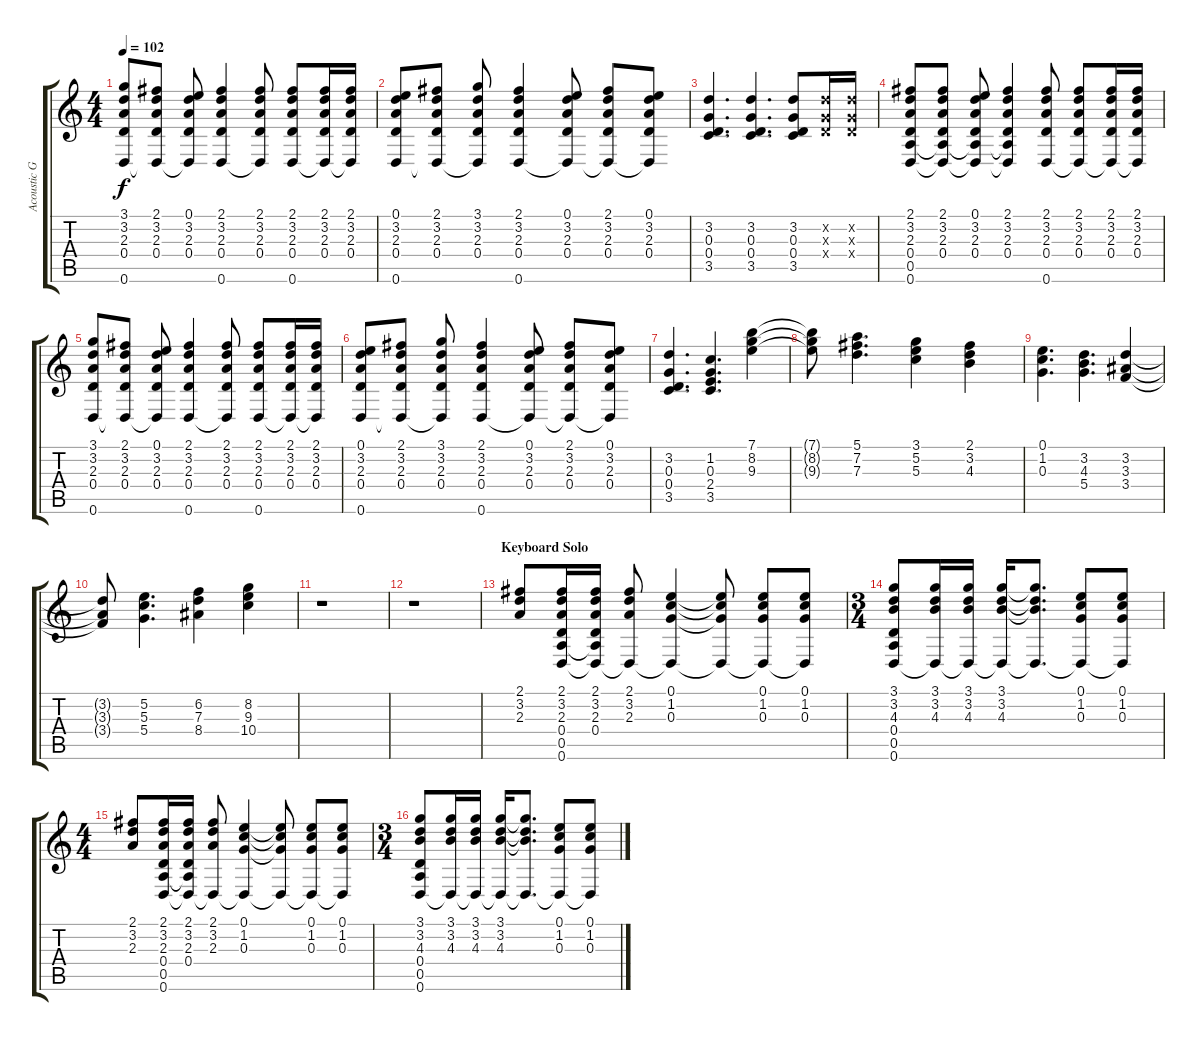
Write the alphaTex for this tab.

\track ("Acoustic Guitar (drop D)" "Acoustic G") {instrument acousticguitarsteel}
\staff {score tabs}
\tuning (E4 B3 G3 D3 A2 D2) {hide}
\ts (4 4)
\tempo 102
\clef g2
\ks c
(3.1 3.2 2.3 0.4 0.6).8{dy f} (2.1 3.2 2.3 0.4 0.6{t}).8 (0.1 3.2 2.3 0.4 0.6{t}).8 (2.1 3.2 2.3 0.4 0.6).4 (2.1 3.2 2.3 0.4 0.6{t}).8 (2.1 3.2 2.3 0.4 0.6).8 (2.1 3.2 2.3 0.4 0.6{t}).16 (2.1 3.2 2.3 0.4 0.6{t}).16 |
(0.1 3.2 2.3 0.4 0.6).8 (2.1 3.2 2.3 0.4 0.6{t}).8 (3.1 3.2 2.3 0.4 0.6{t}).8 (2.1 3.2 2.3 0.4 0.6).4 (0.1 3.2 2.3 0.4 0.6{t}).8 (2.1 3.2 2.3 0.4 0.6{t}).8 (0.1 3.2 2.3 0.4 0.6{t}).8 |
(3.2 0.3 0.4 3.5).4{d} (3.2 0.3 0.4 3.5).4{d} (3.2 0.3 0.4 3.5).8 (3.2{x} 0.3{x} 0.4{x}).16 (3.2{x} 0.3{x} 0.4{x}).16 |
(2.1 3.2 2.3 0.4 0.5 0.6).8 (2.1 3.2 2.3 0.4 0.5{t} 0.6{t}).8 (0.1 3.2 2.3 0.4 0.5{t} 0.6{t}).8 (2.1 3.2 2.3 0.4 0.5{t} 0.6{t}).4 (2.1 3.2 2.3 0.4 0.6).8 (2.1 3.2 2.3 0.4 0.6{t}).8 (2.1 3.2 2.3 0.4 0.6{t}).16 (2.1 3.2 2.3 0.4 0.6{t}).16 |
(3.1 3.2 2.3 0.4 0.6).8 (2.1 3.2 2.3 0.4 0.6{t}).8 (0.1 3.2 2.3 0.4 0.6{t}).8 (2.1 3.2 2.3 0.4 0.6).4 (2.1 3.2 2.3 0.4 0.6{t}).8 (2.1 3.2 2.3 0.4 0.6).8 (2.1 3.2 2.3 0.4 0.6{t}).16 (2.1 3.2 2.3 0.4 0.6{t}).16 |
(0.1 3.2 2.3 0.4 0.6).8 (2.1 3.2 2.3 0.4 0.6{t}).8 (3.1 3.2 2.3 0.4 0.6{t}).8 (2.1 3.2 2.3 0.4 0.6).4 (0.1 3.2 2.3 0.4 0.6{t}).8 (2.1 3.2 2.3 0.4 0.6{t}).8 (0.1 3.2 2.3 0.4 0.6{t}).8 |
(3.2 0.3 0.4 3.5).4{d} (1.2 0.3 2.4 3.5).4{d} (7.1 8.2 9.3).4 |
(7.1{t} 8.2{t} 9.3{t}).8 (5.1 7.2 7.3).4{d} (3.1 5.2 5.3).4 (2.1 3.2 4.3).4 |
(0.1 1.2 0.3).4{d} (3.2 4.3 5.4).4{d} (3.2 3.3 3.4).4 |
(3.2{t} 3.3{t} 3.4{t}).8 (5.2 5.3 5.4).4{d} (6.2 7.3 8.4).4 (8.2 9.3 10.4).4 |
r.1 |
r.1 |
\section ("" "Keyboard Solo")
(2.1 3.2 2.3).8 (2.1 3.2 2.3 0.4 0.5 0.6).16 (2.1 3.2 2.3 0.4 0.5{t} 0.6{t}).16 (2.1 3.2 2.3 0.6{t}).8 (0.1 1.2 0.3 0.6{t}).4 (0.1{t} 1.2{t} 0.3{t} 0.6{t}).8 (0.1 1.2 0.3 0.6{t}).8 (0.1 1.2 0.3 0.6{t}).8 |
\ts (3 4)
(3.1 3.2 4.3 0.4 0.5 0.6).8 (3.1 3.2 4.3 0.6{t}).16 (3.1 3.2 4.3 0.6{t}).16 (3.1 3.2 4.3 0.6{t}).16 (3.1{t} 3.2{t} 4.3{t} 0.6{t}).8{d} (0.1 1.2 0.3 0.6{t}).8 (0.1 1.2 0.3 0.6{t}).8 |
\ts (4 4)
(2.1 3.2 2.3).8 (2.1 3.2 2.3 0.4 0.5 0.6).16 (2.1 3.2 2.3 0.4 0.5{t} 0.6{t}).16 (2.1 3.2 2.3 0.6{t}).8 (0.1 1.2 0.3 0.6{t}).4 (0.1{t} 1.2{t} 0.3{t} 0.6{t}).8 (0.1 1.2 0.3 0.6{t}).8 (0.1 1.2 0.3 0.6{t}).8 |
\ts (3 4)
(3.1 3.2 4.3 0.4 0.5 0.6).8 (3.1 3.2 4.3 0.6{t}).16 (3.1 3.2 4.3 0.6{t}).16 (3.1 3.2 4.3 0.6{t}).16 (3.1{t} 3.2{t} 4.3{t} 0.6{t}).8{d} (0.1 1.2 0.3 0.6{t}).8 (0.1 1.2 0.3 0.6{t}).8
